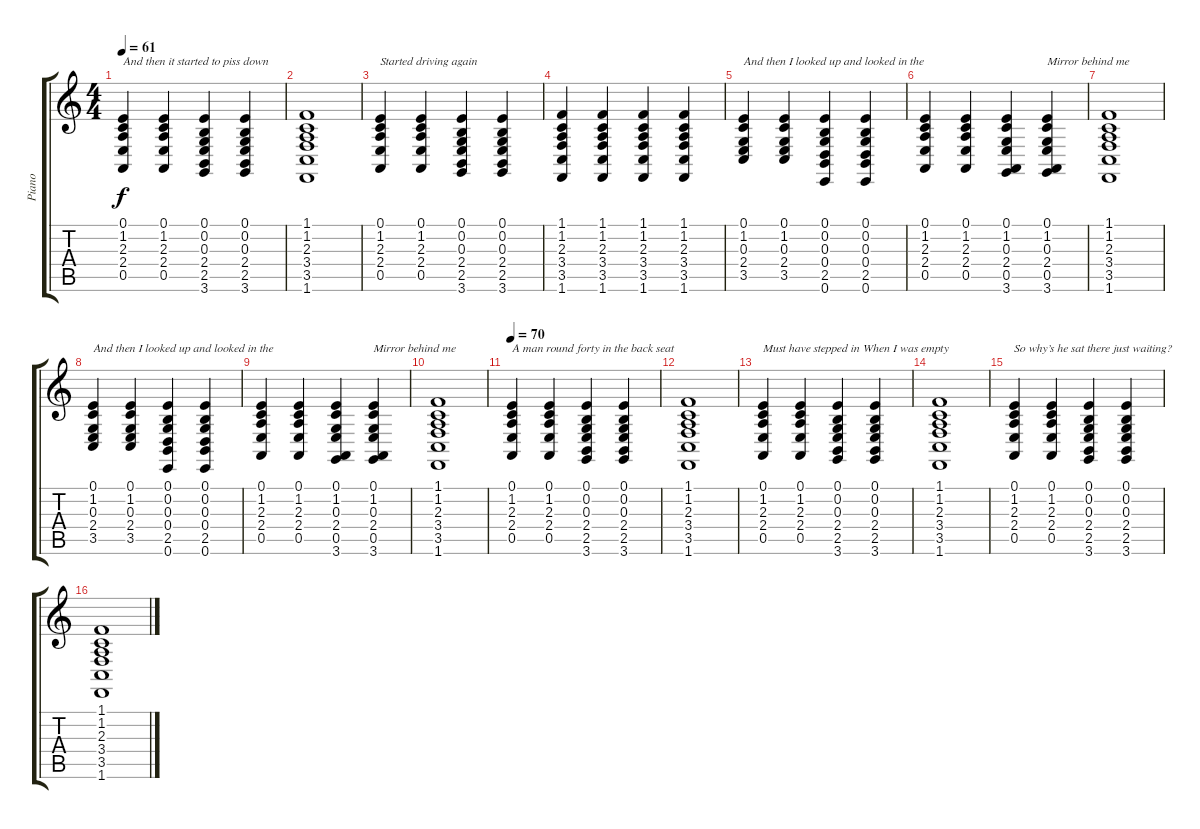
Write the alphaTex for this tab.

\track ("Piano" "Piano") {instrument acousticgrandpiano}
\staff {score tabs}
\tuning (E4 B3 G3 D3 A2 E2) {hide}
\ts (4 4)
\tempo 61
\clef g2
\ks c
(0.1 1.2 2.3 2.4 0.5).4{txt "And then it started to piss down" dy f} (0.1 1.2 2.3 2.4 0.5).4 (0.1 0.2 0.3 2.4 2.5 3.6).4 (0.1 0.2 0.3 2.4 2.5 3.6).4 |
(1.1 1.2 2.3 3.4 3.5 1.6).1 |
(0.1 1.2 2.3 2.4 0.5).4{txt "Started driving again"} (0.1 1.2 2.3 2.4 0.5).4 (0.1 0.2 0.3 2.4 2.5 3.6).4 (0.1 0.2 0.3 2.4 2.5 3.6).4 |
(1.1 1.2 2.3 3.4 3.5 1.6).4 (1.1 1.2 2.3 3.4 3.5 1.6).4 (1.1 1.2 2.3 3.4 3.5 1.6).4 (1.1 1.2 2.3 3.4 3.5 1.6).4 |
(0.1 1.2 0.3 2.4 3.5).4{txt "And then I looked up and looked in the "} (0.1 1.2 0.3 2.4 3.5).4 (0.1 0.2 0.3 0.4 2.5 0.6).4 (0.1 0.2 0.3 0.4 2.5 0.6).4 |
(0.1 1.2 2.3 2.4 0.5).4 (0.1 1.2 2.3 2.4 0.5).4 (0.1 1.2 0.3 2.4 0.5 3.6).4 (0.1 1.2 0.3 2.4 0.5 3.6).4{txt "Mirror behind me "} |
(1.1 1.2 2.3 3.4 3.5 1.6).1 |
(0.1 1.2 0.3 2.4 3.5).4{txt "And then I looked up and looked in the "} (0.1 1.2 0.3 2.4 3.5).4 (0.1 0.2 0.3 0.4 2.5 0.6).4 (0.1 0.2 0.3 0.4 2.5 0.6).4 |
(0.1 1.2 2.3 2.4 0.5).4 (0.1 1.2 2.3 2.4 0.5).4 (0.1 1.2 0.3 2.4 0.5 3.6).4 (0.1 1.2 0.3 2.4 0.5 3.6).4{txt "Mirror behind me "} |
(1.1 1.2 2.3 3.4 3.5 1.6).1 |
\tempo 70
(0.1 1.2 2.3 2.4 0.5).4{txt "A man round forty in the back seat"} (0.1 1.2 2.3 2.4 0.5).4 (0.1 0.2 0.3 2.4 2.5 3.6).4 (0.1 0.2 0.3 2.4 2.5 3.6).4 |
(1.1 1.2 2.3 3.4 3.5 1.6).1 |
(0.1 1.2 2.3 2.4 0.5).4{txt "Must have stepped in When I was empty"} (0.1 1.2 2.3 2.4 0.5).4 (0.1 0.2 0.3 2.4 2.5 3.6).4 (0.1 0.2 0.3 2.4 2.5 3.6).4 |
(1.1 1.2 2.3 3.4 3.5 1.6).1 |
(0.1 1.2 2.3 2.4 0.5).4{txt "So why’s he sat there just waiting?"} (0.1 1.2 2.3 2.4 0.5).4 (0.1 0.2 0.3 2.4 2.5 3.6).4 (0.1 0.2 0.3 2.4 2.5 3.6).4 |
(1.1 1.2 2.3 3.4 3.5 1.6).1
